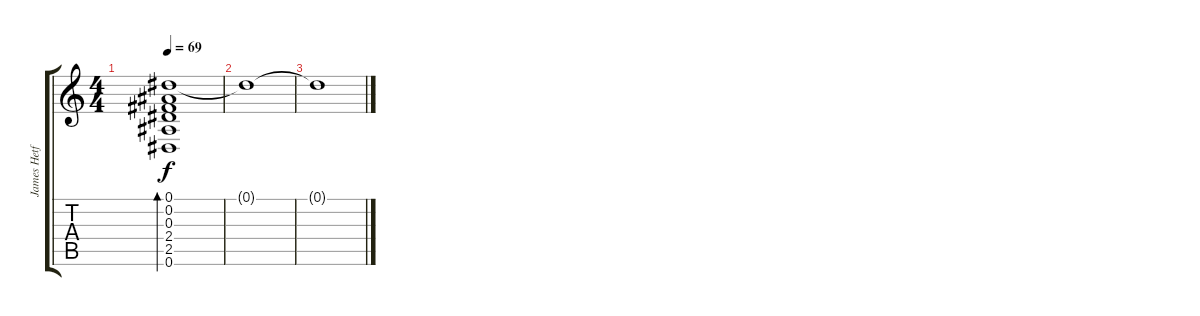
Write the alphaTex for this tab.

\track ("James Hetfield Clean" "James Hetf") {instrument electricguitarjazz}
\staff {score tabs}
\tuning (Eb4 Bb3 Gb3 Db3 Ab2 Eb2) {hide}
\ts (4 4)
\tempo 69
\clef g2
\ks c
(0.1 0.2 0.3 2.4 2.5 0.6).1{bd 240 dy f} |
0.1{t}.1 |
0.1{t}.1
